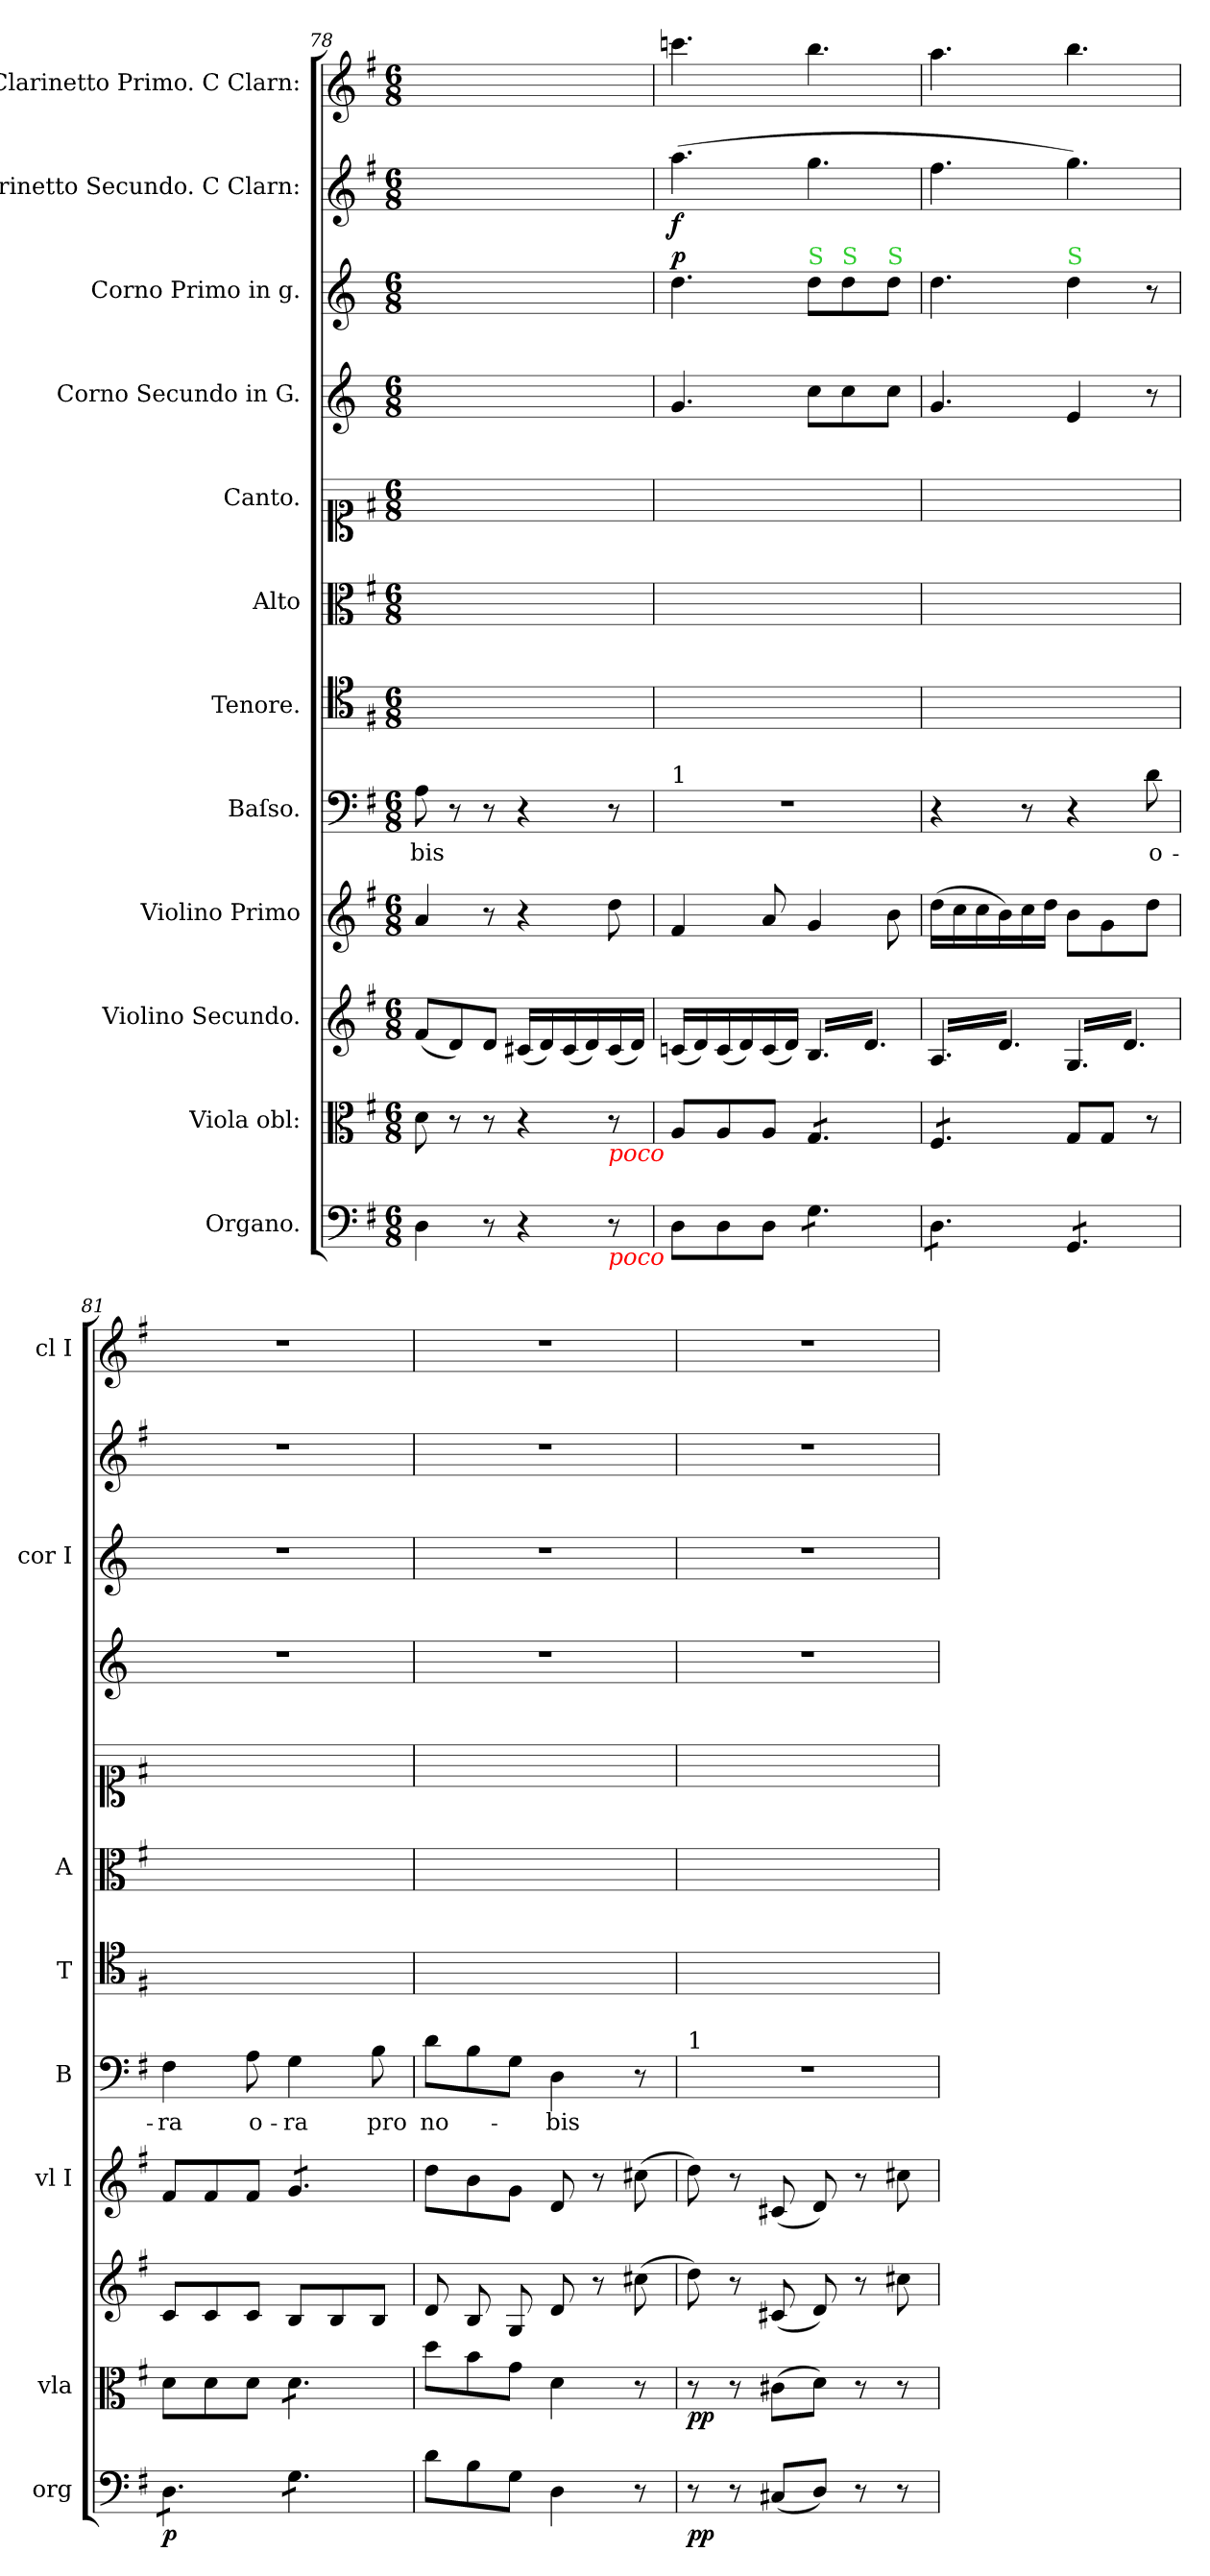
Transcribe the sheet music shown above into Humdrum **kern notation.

**kern	**dynam	**kern	**dynam	**kern	**dynam	**kern	**dynam	**kern	**text	**dynam	**kern	**kern	**kern	**kern	**dynam	**kern	**dynam	**kern	**dynam	**kern
*part12	*part12	*part11	*part11	*part10	*part10	*part9	*part9	*part8	*part8	*part8	*part7	*part6	*part5	*part4	*part4	*part3	*part3	*part2	*part2	*part1
*staff12	*staff12	*staff11	*staff11	*staff10	*staff10	*staff9	*staff9	*staff8	*staff8	*staff8	*staff7	*staff6	*staff5	*staff4	*staff4	*staff3	*staff3	*staff2	*staff2	*staff1
*I"Organo.	*	*I"Viola obl:	*	*I"Violino Secundo.	*	*I"Violino Primo	*	*I"Baſso.	*	*	*I"Tenore.	*I"Alto	*I"Canto.	*I"Corno Secundo in G.	*	*I"Corno Primo in g.	*	*I"Clarinetto Secundo. C Clarn:	*	*I"Clarinetto Primo. C Clarn:
*I'org	*	*I'vla	*	*	*	*I'vl I	*	*I'B	*	*	*I'T	*I'A	*	*	*	*I'cor I	*	*	*	*I'cl I
*clefF4	*	*clefC3	*	*clefG2	*	*clefG2	*	*clefF4	*	*	*clefC4	*clefC3	*clefC1	*clefG2	*	*clefG2	*	*clefG2	*	*clefG2
*	*	*	*	*	*	*	*	*	*	*	*	*	*	*ITrd3c5	*	*ITrd3c5	*	*	*	*
*k[f#]	*	*k[f#]	*	*k[f#]	*	*k[f#]	*	*k[f#]	*	*	*k[f#]	*k[f#]	*k[f#]	*k[f#]	*	*k[f#]	*	*k[f#]	*	*k[f#]
*G:	*	*G:	*	*G:	*	*G:	*	*G:	*	*	*G:	*G:	*G:	*G:	*	*G:	*	*G:	*	*G:
*M6/8	*	*M6/8	*	*M6/8	*	*M6/8	*	*M6/8	*	*	*M6/8	*M6/8	*M6/8	*M6/8	*	*M6/8	*	*M6/8	*	*M6/8
=78	=78	=78	=78	=78	=78	=78	=78	=78	=78	=78	=78	=78	=78	=78	=78	=78	=78	=78	=78	=78
4D\	.	8d\	.	(8f#/L	.	4a/	.	8A\	-bis	.	2.ryy	2.ryy	2.ryy	2.ryy	.	2.ryy	.	2.ryy	.	2.ryy
.	.	8r	.	8d/)	.	.	.	8r	.	.	.	.	.	.	.	.	.	.	.	.
8r	.	8r	.	8d/J	.	8r	.	8r	.	.	.	.	.	.	.	.	.	.	.	.
!	!	!	!	!	!LO:DY:a	!	!	!	!	!	!	!	!	!	!	!	!	!	!	!
4r	.	4r	.	(16c#X/LL	forto	4r	.	4r	.	.	.	.	.	.	.	.	.	.	.	.
.	.	.	.	16d/)	.	.	.	.	.	.	.	.	.	.	.	.	.	.	.	.
.	.	.	.	(16c#/	.	.	.	.	.	.	.	.	.	.	.	.	.	.	.	.
.	.	.	.	16d/)	.	.	.	.	.	.	.	.	.	.	.	.	.	.	.	.
!	!	!LO:TX:b:i:color=red:t=poco	!	!	!	!	!	!	!	!	!	!	!	!	!	!	!	!	!	!
!LO:TX:b:i:color=red:t=poco	!	!	!	!	!	!	!	!	!	!	!	!	!	!	!	!	!	!	!	!
!	!	!	!	!	!	!	!LO:DY:b	!	!	!	!	!	!	!	!	!	!	!	!	!
8r	.	8r	.	(16c#/	.	8dd\	forto	8r	.	.	.	.	.	.	.	.	.	.	.	.
.	.	.	.	16d/JJ)	.	.	.	.	.	.	.	.	.	.	.	.	.	.	.	.
=79	=79	=79	=79	=79	=79	=79	=79	=79	=79	=79	=79	=79	=79	=79	=79	=79	=79	=79	=79	=79
!	!	!	!	!	!	!	!	!LO:TX:a:t=1	!	!	!	!	!	!	!	!	!	!	!	!
!	!LO:DY:b	!	!LO:DY:b	!	!	!	!	!	!	!	!	!	!	!	!	!	!LO:DY:a	!	!LO:DY:b	!
8D\L	fort	8A/L	fort	(16cn/LL	.	4f#/	.	2.r	.	.	2.ryy	2.ryy	2.ryy	4.d/	.	4.a\	p.	(4.aa\	f.	4.cccn\
.	.	.	.	16d/)	.	.	.	.	.	.	.	.	.	.	.	.	.	.	.	.
8D\	.	8A/	.	(16c/	.	.	.	.	.	.	.	.	.	.	.	.	.	.	.	.
.	.	.	.	16d/)	.	.	.	.	.	.	.	.	.	.	.	.	.	.	.	.
8D\J	.	8A/J	.	(16c/	.	8a/	.	.	.	.	.	.	.	.	.	.	.	.	.	.
.	.	.	.	16d/JJ)	.	.	.	.	.	.	.	.	.	.	.	.	.	.	.	.
!	!	!	!	!	!	!	!	!	!	!	!	!	!	!	!	!LO:TX:a:color=limegreen:t=S	!	!	!	!
!	!	!	!	!	!	!	!	!	!	!	!	!	!	!	!LO:DY:a	!	!	!	!	!
*tremolo	*	*	*	*	*	*	*	*	*	*	*	*	*	*	*	*	*	*	*	*
*	*	*tremolo	*	*	*	*	*	*	*	*	*	*	*	*	*	*	*	*	*	*
*	*	*	*	*tremolo	*	*	*	*	*	*	*	*	*	*	*	*	*	*	*	*
8G\L	.	8G/L	.	(16B/LL	.	4g/	.	.	.	.	.	.	.	8g\L	pia	8a\L	.	4.gg\	.	4.bb\
.	.	.	.	16d/)	.	.	.	.	.	.	.	.	.	.	.	.	.	.	.	.
!	!	!	!	!	!	!	!	!	!	!	!	!	!	!	!	!LO:TX:a:color=limegreen:t=S	!	!	!	!
8G\	.	8G/	.	16B/	.	.	.	.	.	.	.	.	.	8g\	.	8a\	.	.	.	.
.	.	.	.	16d/)	.	.	.	.	.	.	.	.	.	.	.	.	.	.	.	.
!	!	!	!	!	!	!	!	!	!	!	!	!	!	!	!	!LO:TX:a:color=limegreen:t=S	!	!	!	!
8G\J	.	8G/J	.	16B/	.	8b\	.	.	.	.	.	.	.	8g\J	.	8a\J	.	.	.	.
.	.	.	.	16d/)JJ	.	.	.	.	.	.	.	.	.	.	.	.	.	.	.	.
=80	=80	=80	=80	=80	=80	=80	=80	=80	=80	=80	=80	=80	=80	=80	=80	=80	=80	=80	=80	=80
8D\L	.	8F#/L	.	(16A/LL	.	(16dd\LL	.	4r	.	.	2.ryy	2.ryy	2.ryy	4.d/	.	4.a\	.	4.ff#\	.	4.aa\
.	.	.	.	16d/)	.	16cc\	.	.	.	.	.	.	.	.	.	.	.	.	.	.
8D\	.	8F#/	.	16A/	.	16cc\	.	.	.	.	.	.	.	.	.	.	.	.	.	.
.	.	.	.	16d/)	.	16b\)	.	.	.	.	.	.	.	.	.	.	.	.	.	.
!	!	!	!	!	!	!	!	!	!	!LO:DY:a	!	!	!	!	!	!	!	!	!	!
8D\J	.	8F#/J	.	16A/	.	16cc\	.	8r	.	pia	.	.	.	.	.	.	.	.	.	.
*	*	*Xtremolo	*	*	*	*	*	*	*	*	*	*	*	*	*	*	*	*	*	*
.	.	.	.	16d/)JJ	.	16dd\JJ	.	.	.	.	.	.	.	.	.	.	.	.	.	.
!	!	!	!	!	!	!	!	!	!	!	!	!	!	!	!	!LO:TX:a:color=limegreen:t=S	!	!	!	!
8GG/L	.	8G/L	.	(16G/LL	.	8b\L	.	4r	.	.	.	.	.	4B/	.	4a\	.	4.gg\)	.	4.bb\
.	.	.	.	16d/)	.	.	.	.	.	.	.	.	.	.	.	.	.	.	.	.
8GG/	.	8G/J	.	16G/	.	8g\	.	.	.	.	.	.	.	.	.	.	.	.	.	.
.	.	.	.	16d/)	.	.	.	.	.	.	.	.	.	.	.	.	.	.	.	.
8GG/J	.	8r	.	16G/	.	8dd\J	.	8d\	o-	.	.	.	.	8r	.	8r	.	.	.	.
.	.	.	.	16d/)JJ	.	.	.	.	.	.	.	.	.	.	.	.	.	.	.	.
*	*	*	*	*Xtremolo	*	*	*	*	*	*	*	*	*	*	*	*	*	*	*	*
=81	=81	=81	=81	=81	=81	=81	=81	=81	=81	=81	=81	=81	=81	=81	=81	=81	=81	=81	=81	=81
!	!LO:DY:b	!	!LO:DY:b	!	!LO:DY:a	!	!LO:DY:b	!	!	!	!	!	!	!	!	!	!	!	!	!
8D\L	p	8d\L	pia	8c/L	piano	8f#/L	pia	4F#\	-ra	.	2.ryy	2.ryy	2.ryy	2.r	.	2.r	.	2.r	.	2.r
.	.	.	.	.	.	.	.	.	.	.	.	.	.	.	.	.	.	.	.	.
8D\	.	8d\	.	8c/	.	8f#/	.	.	.	.	.	.	.	.	.	.	.	.	.	.
!	!	!	!	!	!	!	!	!	!LO:LY:i	!	!	!	!	!	!	!	!	!	!	!
8D\J	.	8d\J	.	8c/J	.	8f#/J	.	8A\	o-	.	.	.	.	.	.	.	.	.	.	.
!	!	!	!	!	!	!	!	!	!LO:LY:i	!	!	!	!	!	!	!	!	!	!	!
*	*	*tremolo	*	*	*	*	*	*	*	*	*	*	*	*	*	*	*	*	*	*
*	*	*	*	*	*	*tremolo	*	*	*	*	*	*	*	*	*	*	*	*	*	*
8G\L	.	8d\L	.	8B/L	.	8g/L	.	4G\	-ra	.	.	.	.	.	.	.	.	.	.	.
8G\	.	8d\	.	8B/	.	8g/	.	.	.	.	.	.	.	.	.	.	.	.	.	.
8G\J	.	8d\J	.	8B/J	.	8g/J	.	8B\	pro	.	.	.	.	.	.	.	.	.	.	.
*	*	*	*	*	*	*Xtremolo	*	*	*	*	*	*	*	*	*	*	*	*	*	*
*	*	*Xtremolo	*	*	*	*	*	*	*	*	*	*	*	*	*	*	*	*	*	*
*Xtremolo	*	*	*	*	*	*	*	*	*	*	*	*	*	*	*	*	*	*	*	*
=82	=82	=82	=82	=82	=82	=82	=82	=82	=82	=82	=82	=82	=82	=82	=82	=82	=82	=82	=82	=82
8d\L	.	8dd\L	.	8d/	.	8dd\L	.	8d\L	no-	.	2.ryy	2.ryy	2.ryy	2.r	.	2.r	.	2.r	.	2.r
8B\	.	8b\	.	8B/	.	8b\	.	8B\	.	.	.	.	.	.	.	.	.	.	.	.
8G\J	.	8g\J	.	8G/	.	8g\J	.	8G\J	.	.	.	.	.	.	.	.	.	.	.	.
4D\	.	4d\	.	8d/	.	8d/	.	4D\	-bis	.	.	.	.	.	.	.	.	.	.	.
.	.	.	.	8r	.	8r	.	.	.	.	.	.	.	.	.	.	.	.	.	.
!	!	!	!	!	!LO:DY:b	!	!LO:DY:b	!	!	!	!	!	!	!	!	!	!	!	!	!
8r	.	8r	.	(8cc#X\	ppime	(8cc#X\	ppiſs	8r	.	.	.	.	.	.	.	.	.	.	.	.
=83	=83	=83	=83	=83	=83	=83	=83	=83	=83	=83	=83	=83	=83	=83	=83	=83	=83	=83	=83	=83
!	!	!	!	!	!	!	!	!LO:TX:a:t=1	!	!	!	!	!	!	!	!	!	!	!	!
!	!LO:DY:b	!	!LO:DY:b	!	!	!	!	!	!	!	!	!	!	!	!	!	!	!	!	!
8r	pp	8r	pp	8dd\)	.	8dd\)	.	2.r	.	.	2.ryy	2.ryy	2.ryy	2.r	.	2.r	.	2.r	.	2.r
8r	.	8r	.	8r	.	8r	.	.	.	.	.	.	.	.	.	.	.	.	.	.
(8C#X/L	.	(8c#X\L	.	(8c#X/	.	(8c#X/	.	.	.	.	.	.	.	.	.	.	.	.	.	.
8D/J)	.	8d\J)	.	8d/)	.	8d/)	.	.	.	.	.	.	.	.	.	.	.	.	.	.
8r	.	8r	.	8r	.	8r	.	.	.	.	.	.	.	.	.	.	.	.	.	.
!	!	!	!	!	!	!	!LO:DY:b	!	!	!	!	!	!	!	!	!	!	!	!	!
8r	.	8r	.	8cc#X\	.	8cc#X\	ffme	.	.	.	.	.	.	.	.	.	.	.	.	.
=	=	=	=	=	=	=	=	=	=	=	=	=	=	=	=	=	=	=	=	=
*-	*-	*-	*-	*-	*-	*-	*-	*-	*-	*-	*-	*-	*-	*-	*-	*-	*-	*-	*-	*-
